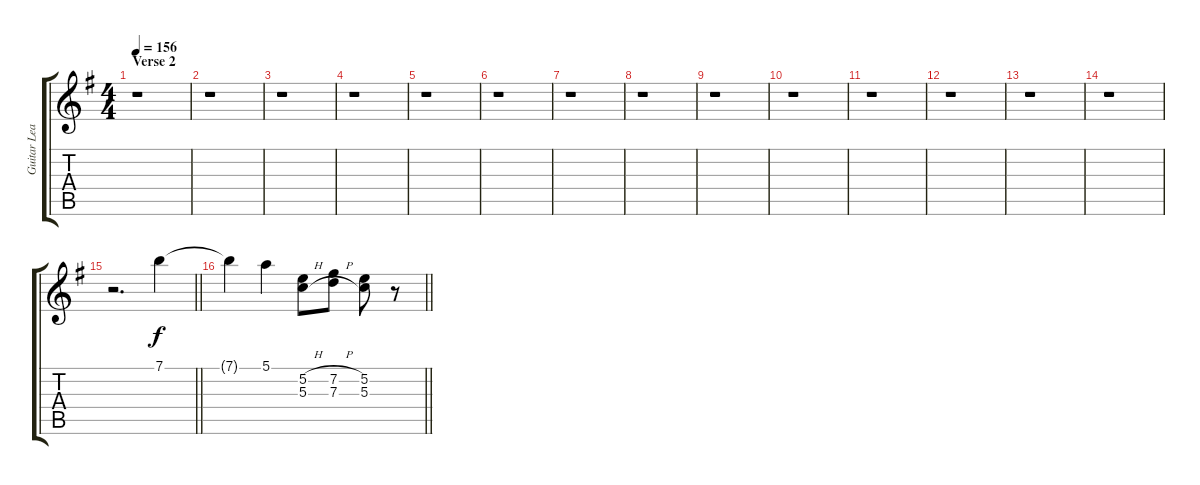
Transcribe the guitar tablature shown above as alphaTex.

\track ("Guitar Lead 1 (Clean)" "Guitar Lea") {instrument electricguitarjazz}
\staff {score tabs}
\tuning (E4 B3 G3 D3 A2 E2) {hide}
\ts (4 4)
\section ("" "Verse 2")
\tempo 156
\clef g2
\ks g
r.1{dy f} |
r.1 |
r.1 |
r.1 |
r.1 |
r.1 |
r.1 |
r.1 |
r.1 |
r.1 |
r.1 |
r.1 |
r.1 |
r.1 |
\barLineRight lightlight
r.2{d} 7.1.4 |
\barLineRight lightlight
7.1{t}.4 5.1.4 (5.2{h} 5.3{h}).8 (7.2{h} 7.3{h}).8 (5.2 5.3).8 r.8
